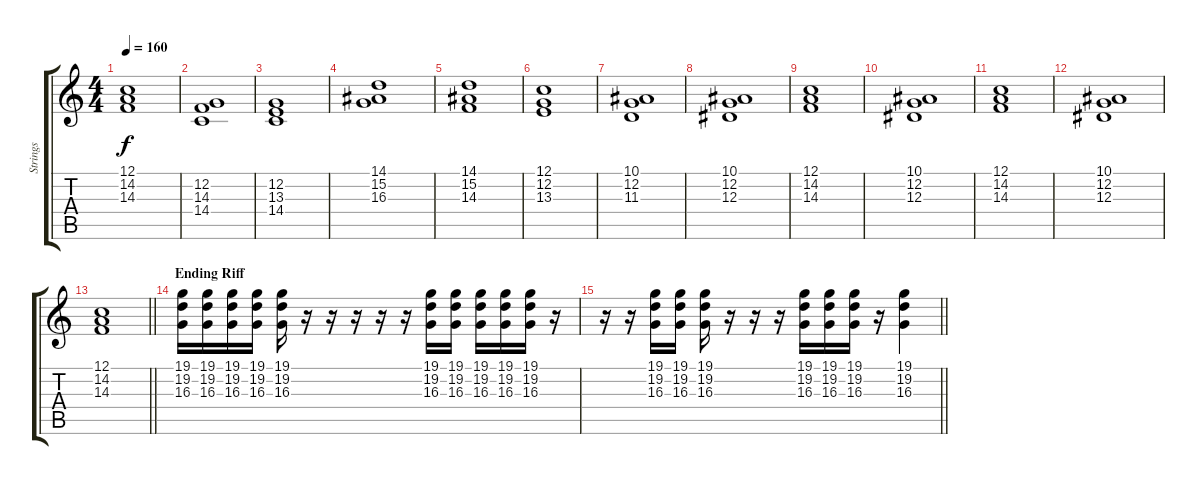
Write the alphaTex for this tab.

\track ("Strings" "Strings") {instrument stringensemble1}
\staff {score tabs}
\tuning (C4 G3 Eb3 Bb2 F2 C2) {hide}
\ts (4 4)
\tempo 160
\clef g2
\ks c
(12.1 14.2 14.3).1{dy f} |
(12.2 14.3 14.4).1 |
(12.2 13.3 14.4).1 |
(14.1 15.2 16.3).1 |
(14.1 15.2 14.3).1 |
(12.1 12.2 13.3).1 |
(10.1 12.2 11.3).1 |
(10.1 12.2 12.3).1 |
(12.1 14.2 14.3).1 |
(10.1 12.2 12.3).1 |
(12.1 14.2 14.3).1 |
(10.1 12.2 12.3).1 |
\barLineRight lightlight
(12.1 14.2 14.3).1 |
\section ("" "Ending Riff")
(19.1 19.2 16.3).16 (19.1 19.2 16.3).16 (19.1 19.2 16.3).16 (19.1 19.2 16.3).16 (19.1 19.2 16.3).16 r.16 r.16 r.16 r.16 r.16 (19.1 19.2 16.3).16 (19.1 19.2 16.3).16 (19.1 19.2 16.3).16 (19.1 19.2 16.3).16 (19.1 19.2 16.3).16 r.16 |
\barLineRight lightlight
r.16 r.16 (19.1 19.2 16.3).16 (19.1 19.2 16.3).16 (19.1 19.2 16.3).16 r.16 r.16 r.16 (19.1 19.2 16.3).16 (19.1 19.2 16.3).16 (19.1 19.2 16.3).16 r.16 (19.1 19.2 16.3).4
